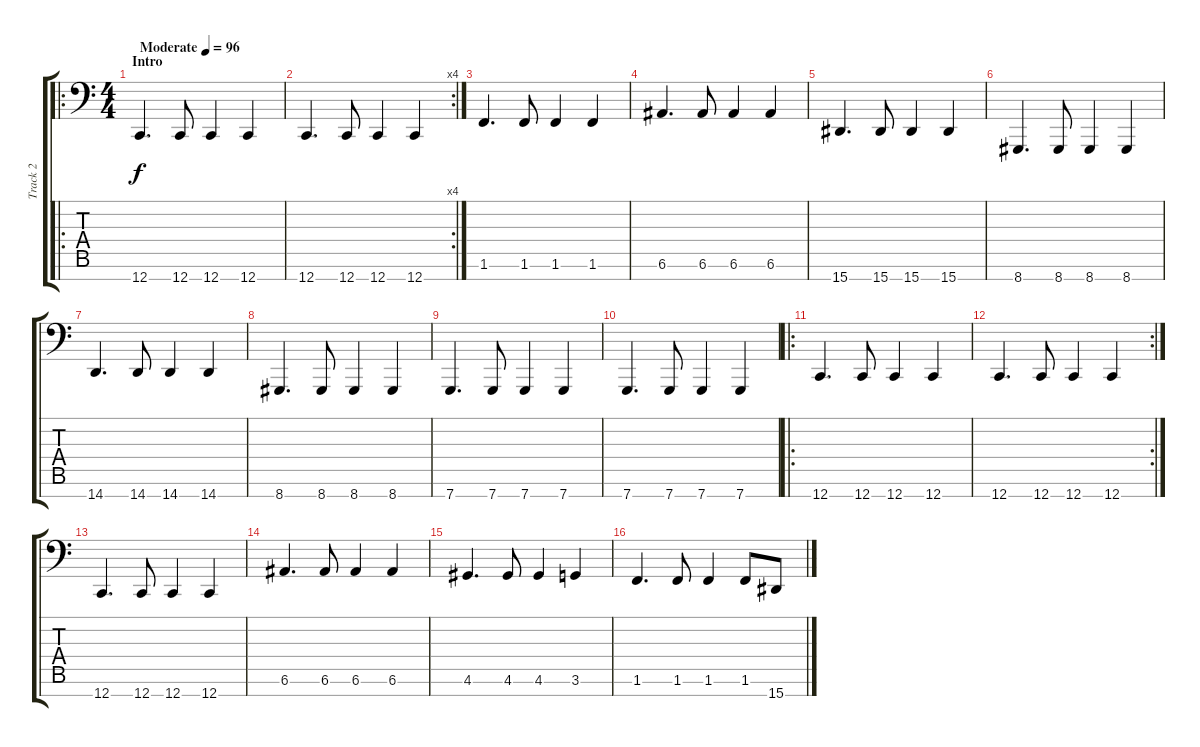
\track ("Track 2" "Track 2") {instrument acousticgrandpiano}
\staff {score tabs}
\tuning (E4 B3 G3 D3 A2 E2 C1) {hide}
\ro
\ts (4 4)
\section ("" "Intro")
\tempo (96 "Moderate")
\clef f4
\ks c
12.7.4{d dy f instrument acousticgrandpiano} 12.7.8 12.7.4 12.7.4 |
\rc 4
12.7.4{d} 12.7.8 12.7.4 12.7.4 |
1.6.4{d} 1.6.8 1.6.4 1.6.4 |
6.6.4{d} 6.6.8 6.6.4 6.6.4 |
15.7.4{d} 15.7.8 15.7.4 15.7.4 |
8.7.4{d} 8.7.8 8.7.4 8.7.4 |
14.7.4{d} 14.7.8 14.7.4 14.7.4 |
8.7.4{d} 8.7.8 8.7.4 8.7.4 |
7.7.4{d} 7.7.8 7.7.4 7.7.4 |
7.7.4{d} 7.7.8 7.7.4 7.7.4 |
\ro
12.7.4{d} 12.7.8 12.7.4 12.7.4 |
\rc 2
12.7.4{d} 12.7.8 12.7.4 12.7.4 |
12.7.4{d} 12.7.8 12.7.4 12.7.4 |
6.6.4{d} 6.6.8 6.6.4 6.6.4 |
4.6.4{d} 4.6.8 4.6.4 3.6.4 |
1.6.4{d} 1.6.8 1.6.4 1.6.8 15.7.8
